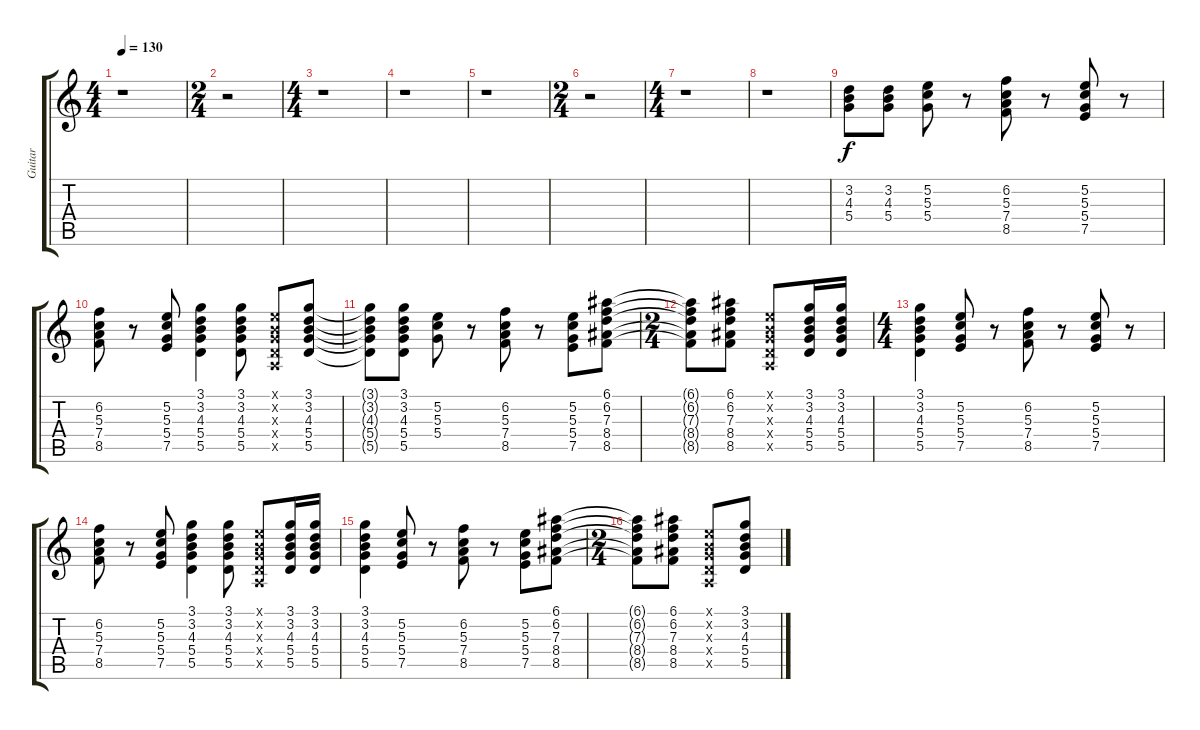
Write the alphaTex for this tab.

\track ("Guitar" "Guitar") {instrument overdrivenguitar}
\staff {score tabs}
\tuning (E4 B3 G3 D3 A2 E2) {hide}
\ts (4 4)
\tempo 130
\clef g2
\ks c
r.1{dy f} |
\ts (2 4)
r.2 |
\ts (4 4)
r.1 |
r.1 |
r.1 |
\ts (2 4)
r.2 |
\ts (4 4)
r.1 |
r.1 |
(3.2 4.3 5.4).8 (3.2 4.3 5.4).8 (5.2 5.3 5.4).8 r.8 (6.2 5.3 7.4 8.5).8 r.8 (5.2 5.3 5.4 7.5).8 r.8 |
(6.2 5.3 7.4 8.5).8 r.8 (5.2 5.3 5.4 7.5).8 (3.1 3.2 4.3 5.4 5.5).4 (3.1 3.2 4.3 5.4 5.5).8 (0.1{x} 0.2{x} 0.3{x} 0.4{x} 0.5{x}).8 (3.1 3.2 4.3 5.4 5.5).8 |
(3.1{t} 3.2{t} 4.3{t} 5.4{t} 5.5{t}).8 (3.1 3.2 4.3 5.4 5.5).8 (5.2 5.3 5.4).8 r.8 (6.2 5.3 7.4 8.5).8 r.8 (5.2 5.3 5.4 7.5).8 (6.1 6.2 7.3 8.4 8.5).8 |
\ts (2 4)
(6.1{t} 6.2{t} 7.3{t} 8.4{t} 8.5{t}).8 (6.1 6.2 7.3 8.4 8.5).8 (0.1{x} 0.2{x} 0.3{x} 0.4{x} 0.5{x}).8 (3.1 3.2 4.3 5.4 5.5).16 (3.1 3.2 4.3 5.4 5.5).16 |
\ts (4 4)
(3.1 3.2 4.3 5.4 5.5).4 (5.2 5.3 5.4 7.5).8 r.8 (6.2 5.3 7.4 8.5).8 r.8 (5.2 5.3 5.4 7.5).8 r.8 |
(6.2 5.3 7.4 8.5).8 r.8 (5.2 5.3 5.4 7.5).8 (3.1 3.2 4.3 5.4 5.5).4 (3.1 3.2 4.3 5.4 5.5).8 (0.1{x} 0.2{x} 0.3{x} 0.4{x} 0.5{x}).8 (3.1 3.2 4.3 5.4 5.5).16 (3.1 3.2 4.3 5.4 5.5).16 |
(3.1 3.2 4.3 5.4 5.5).4 (5.2 5.3 5.4 7.5).8 r.8 (6.2 5.3 7.4 8.5).8 r.8 (5.2 5.3 5.4 7.5).8 (6.1 6.2 7.3 8.4 8.5).8 |
\ts (2 4)
(6.1{t} 6.2{t} 7.3{t} 8.4{t} 8.5{t}).8 (6.1 6.2 7.3 8.4 8.5).8 (0.1{x} 0.2{x} 0.3{x} 0.4{x} 0.5{x}).8 (3.1 3.2 4.3 5.4 5.5).8
